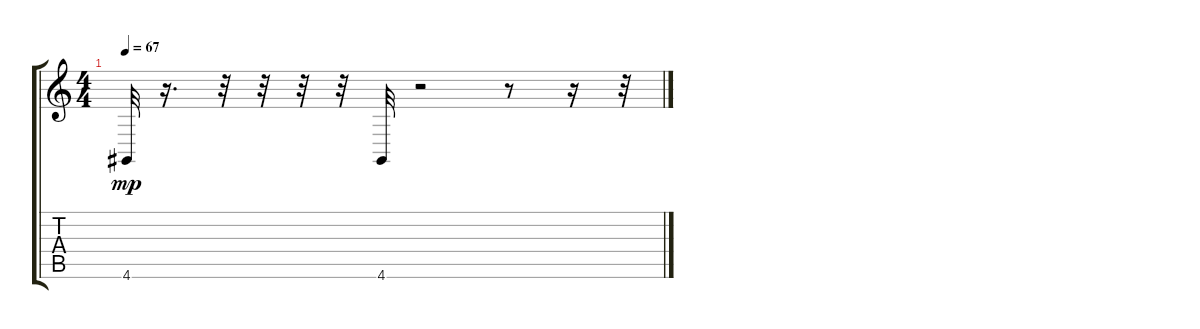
\track "" {instrument acousticgrandpiano}
\staff {score tabs}
\tuning (E4 B3 G3 D3 A2 E2) {hide}
\ts (4 4)
\tempo 67
\clef g2
\ks c
4.6.32{dy mp} r.16{d} r.32 r.32 r.32 r.32 4.6.32 r.2 r.8 r.16 r.32
